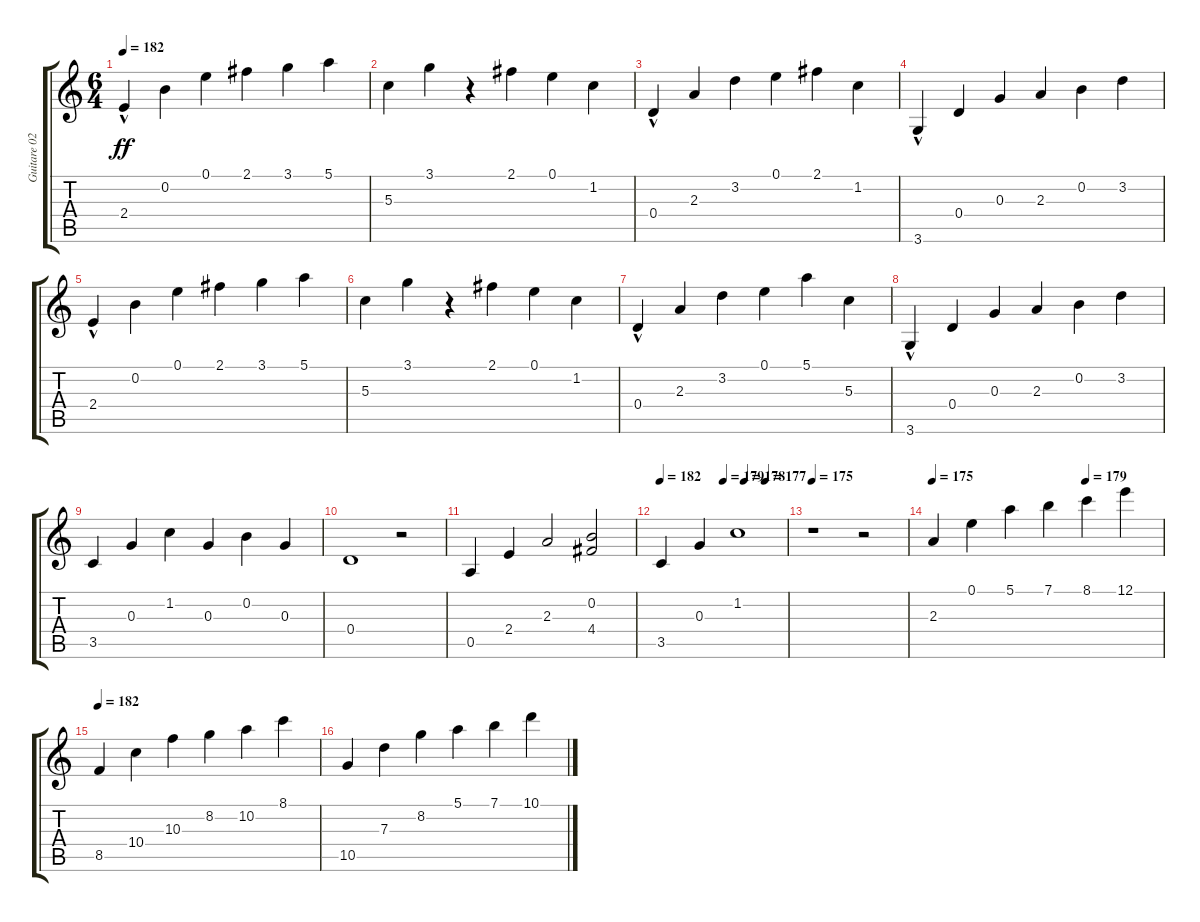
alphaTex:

\track ("Guitare 02" "Guitare 02") {instrument overdrivenguitar}
\staff {score tabs}
\tuning (E4 B3 G3 D3 A2 E2) {hide}
\ts (6 4)
\tempo 182
\clef g2
\ks c
2.4{hac}.4{dy ff} 0.2.4 0.1.4 2.1.4 3.1.4 5.1.4 |
5.3.4 3.1.4 r.4 2.1.4 0.1.4 1.2.4 |
0.4{hac}.4 2.3.4 3.2.4 0.1.4 2.1.4 1.2.4 |
3.6{hac}.4 0.4.4 0.3.4 2.3.4 0.2.4 3.2.4 |
2.4{hac}.4 0.2.4 0.1.4 2.1.4 3.1.4 5.1.4 |
5.3.4 3.1.4 r.4 2.1.4 0.1.4 1.2.4 |
0.4{hac}.4 2.3.4 3.2.4 0.1.4 5.1.4 5.3.4 |
3.6{hac}.4 0.4.4 0.3.4 2.3.4 0.2.4 3.2.4 |
3.5.4 0.3.4 1.2.4 0.3.4 0.2.4 0.3.4 |
0.4.1 r.2 |
0.5.4 2.4.4 2.3.2 (0.2 4.4).2 |
\tempo 182
\tempo (179 0.5)
\tempo (178 0.6666666666666666)
\tempo (177 0.8333333333333334)
3.5.4 0.3.4 1.2.1 |
\tempo 175
r.1 r.2 |
\tempo 175
\tempo (179 0.6666666666666666)
2.3.4 0.1.4 5.1.4 7.1.4 8.1.4 12.1.4 |
\tempo 182
8.5.4 10.4.4 10.3.4 8.2.4 10.2.4 8.1.4 |
10.5.4 7.3.4 8.2.4 5.1.4 7.1.4 10.1.4
